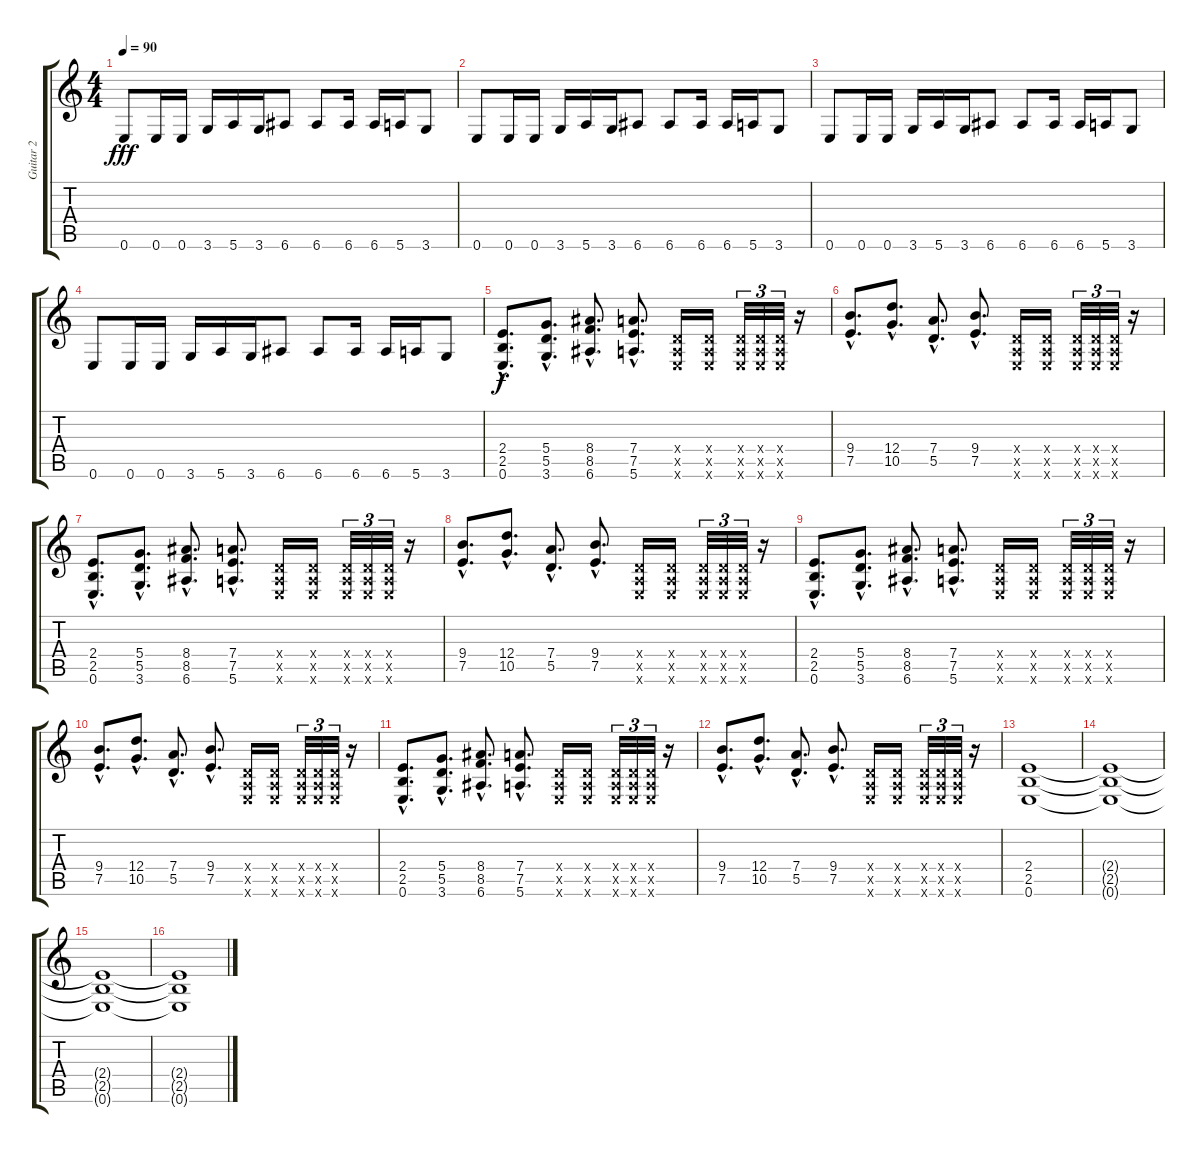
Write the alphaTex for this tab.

\track ("Guitar 2" "Guitar 2") {instrument distortionguitar}
\staff {score tabs}
\tuning (E4 B3 G3 D3 A2 E2) {hide}
\ts (4 4)
\tempo 90
\clef g2
\ks c
0.6.8{dy fff} 0.6.16 0.6.16 3.6.16 5.6.16 3.6.16 6.6.8 6.6.8 6.6.16 6.6.16 5.6.16 3.6.8 |
0.6.8 0.6.16 0.6.16 3.6.16 5.6.16 3.6.16 6.6.8 6.6.8 6.6.16 6.6.16 5.6.16 3.6.8 |
0.6.8 0.6.16 0.6.16 3.6.16 5.6.16 3.6.16 6.6.8 6.6.8 6.6.16 6.6.16 5.6.16 3.6.8 |
0.6.8 0.6.16 0.6.16 3.6.16 5.6.16 3.6.16 6.6.8 6.6.8 6.6.16 6.6.16 5.6.16 3.6.8 |
(2.4{hac} 2.5{hac} 0.6{hac}).8{d dy f} (5.4{hac} 5.5{hac} 3.6{hac}).8{d} (8.4{hac} 8.5{hac} 6.6{hac}).8{d} (7.4{hac} 7.5{hac} 5.6{hac}).8{d} (0.4{x} 0.5{x} 0.6{x}).16 (0.4{x} 0.5{x} 0.6{x}).16 (0.4{x} 0.5{x} 0.6{x}).32{tu (3 2)} (0.4{x} 0.5{x} 0.6{x}).32{tu (3 2)} (0.4{x} 0.5{x} 0.6{x}).32{tu (3 2)} r.16 |
(9.4{hac} 7.5{hac}).8{d} (12.4{hac} 10.5{hac}).8{d} (7.4{hac} 5.5{hac}).8{d} (9.4{hac} 7.5{hac}).8{d} (0.4{x} 0.5{x} 0.6{x}).16 (0.4{x} 0.5{x} 0.6{x}).16 (0.4{x} 0.5{x} 0.6{x}).32{tu (3 2)} (0.4{x} 0.5{x} 0.6{x}).32{tu (3 2)} (0.4{x} 0.5{x} 0.6{x}).32{tu (3 2)} r.16 |
(2.4{hac} 2.5{hac} 0.6{hac}).8{d} (5.4{hac} 5.5{hac} 3.6{hac}).8{d} (8.4{hac} 8.5{hac} 6.6{hac}).8{d} (7.4{hac} 7.5{hac} 5.6{hac}).8{d} (0.4{x} 0.5{x} 0.6{x}).16 (0.4{x} 0.5{x} 0.6{x}).16 (0.4{x} 0.5{x} 0.6{x}).32{tu (3 2)} (0.4{x} 0.5{x} 0.6{x}).32{tu (3 2)} (0.4{x} 0.5{x} 0.6{x}).32{tu (3 2)} r.16 |
(9.4{hac} 7.5{hac}).8{d} (12.4{hac} 10.5{hac}).8{d} (7.4{hac} 5.5{hac}).8{d} (9.4{hac} 7.5{hac}).8{d} (0.4{x} 0.5{x} 0.6{x}).16 (0.4{x} 0.5{x} 0.6{x}).16 (0.4{x} 0.5{x} 0.6{x}).32{tu (3 2)} (0.4{x} 0.5{x} 0.6{x}).32{tu (3 2)} (0.4{x} 0.5{x} 0.6{x}).32{tu (3 2)} r.16 |
(2.4{hac} 2.5{hac} 0.6{hac}).8{d} (5.4{hac} 5.5{hac} 3.6{hac}).8{d} (8.4{hac} 8.5{hac} 6.6{hac}).8{d} (7.4{hac} 7.5{hac} 5.6{hac}).8{d} (0.4{x} 0.5{x} 0.6{x}).16 (0.4{x} 0.5{x} 0.6{x}).16 (0.4{x} 0.5{x} 0.6{x}).32{tu (3 2)} (0.4{x} 0.5{x} 0.6{x}).32{tu (3 2)} (0.4{x} 0.5{x} 0.6{x}).32{tu (3 2)} r.16 |
(9.4{hac} 7.5{hac}).8{d} (12.4{hac} 10.5{hac}).8{d} (7.4{hac} 5.5{hac}).8{d} (9.4{hac} 7.5{hac}).8{d} (0.4{x} 0.5{x} 0.6{x}).16 (0.4{x} 0.5{x} 0.6{x}).16 (0.4{x} 0.5{x} 0.6{x}).32{tu (3 2)} (0.4{x} 0.5{x} 0.6{x}).32{tu (3 2)} (0.4{x} 0.5{x} 0.6{x}).32{tu (3 2)} r.16 |
(2.4{hac} 2.5{hac} 0.6{hac}).8{d} (5.4{hac} 5.5{hac} 3.6{hac}).8{d} (8.4{hac} 8.5{hac} 6.6{hac}).8{d} (7.4{hac} 7.5{hac} 5.6{hac}).8{d} (0.4{x} 0.5{x} 0.6{x}).16 (0.4{x} 0.5{x} 0.6{x}).16 (0.4{x} 0.5{x} 0.6{x}).32{tu (3 2)} (0.4{x} 0.5{x} 0.6{x}).32{tu (3 2)} (0.4{x} 0.5{x} 0.6{x}).32{tu (3 2)} r.16 |
(9.4{hac} 7.5{hac}).8{d} (12.4{hac} 10.5{hac}).8{d} (7.4{hac} 5.5{hac}).8{d} (9.4{hac} 7.5{hac}).8{d} (0.4{x} 0.5{x} 0.6{x}).16 (0.4{x} 0.5{x} 0.6{x}).16 (0.4{x} 0.5{x} 0.6{x}).32{tu (3 2)} (0.4{x} 0.5{x} 0.6{x}).32{tu (3 2)} (0.4{x} 0.5{x} 0.6{x}).32{tu (3 2)} r.16 |
(2.4 2.5 0.6).1 |
(2.4{t} 2.5{t} 0.6{t}).1 |
(2.4{t} 2.5{t} 0.6{t}).1 |
(2.4{t} 2.5{t} 0.6{t}).1
